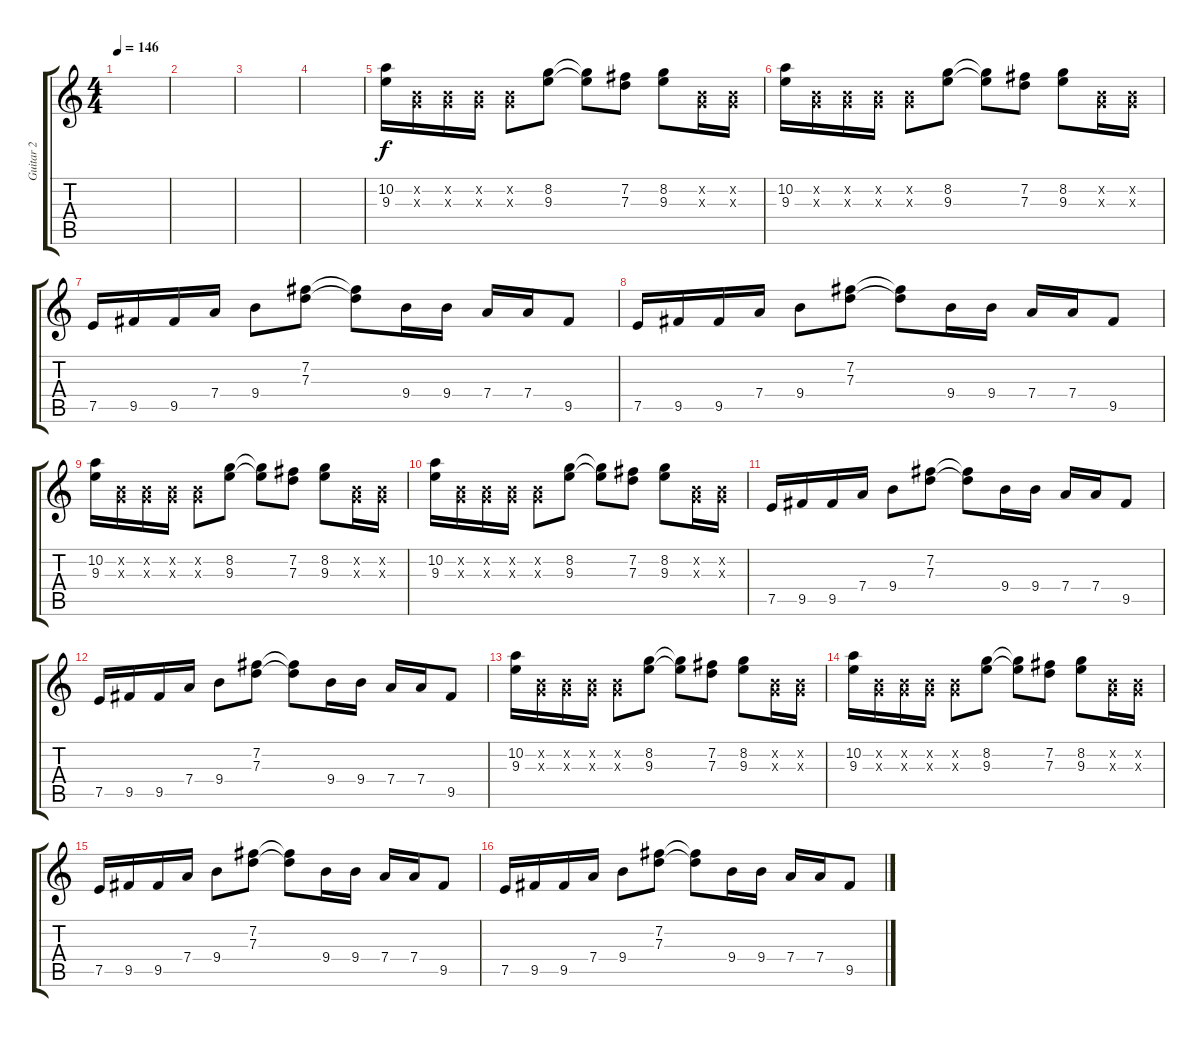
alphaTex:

\track ("Guitar 2" "Guitar 2") {instrument overdrivenguitar}
\staff {score tabs}
\tuning (E4 B3 G3 D3 A2 E2) {hide}
\ts (4 4)
\tempo 146
\clef g2
\ks c
|
|
|
|
(10.2 9.3).16 (0.2{x} 0.3{x}).16 (0.2{x} 0.3{x}).16 (0.2{x} 0.3{x}).16 (0.2{x} 0.3{x}).8 (8.2 9.3).8 (8.2{t} 9.3{t}).8 (7.2 7.3).8 (8.2 9.3).8 (0.2{x} 0.3{x}).16 (0.2{x} 0.3{x}).16 |
(10.2 9.3).16 (0.2{x} 0.3{x}).16 (0.2{x} 0.3{x}).16 (0.2{x} 0.3{x}).16 (0.2{x} 0.3{x}).8 (8.2 9.3).8 (8.2{t} 9.3{t}).8 (7.2 7.3).8 (8.2 9.3).8 (0.2{x} 0.3{x}).16 (0.2{x} 0.3{x}).16 |
7.5.16 9.5.16 9.5.16 7.4.16 9.4.8 (7.2 7.3).8 (7.2{t} 7.3{t}).8 9.4.16 9.4.16 7.4.16 7.4.16 9.5.8 |
7.5.16 9.5.16 9.5.16 7.4.16 9.4.8 (7.2 7.3).8 (7.2{t} 7.3{t}).8 9.4.16 9.4.16 7.4.16 7.4.16 9.5.8 |
(10.2 9.3).16 (0.2{x} 0.3{x}).16 (0.2{x} 0.3{x}).16 (0.2{x} 0.3{x}).16 (0.2{x} 0.3{x}).8 (8.2 9.3).8 (8.2{t} 9.3{t}).8 (7.2 7.3).8 (8.2 9.3).8 (0.2{x} 0.3{x}).16 (0.2{x} 0.3{x}).16 |
(10.2 9.3).16 (0.2{x} 0.3{x}).16 (0.2{x} 0.3{x}).16 (0.2{x} 0.3{x}).16 (0.2{x} 0.3{x}).8 (8.2 9.3).8 (8.2{t} 9.3{t}).8 (7.2 7.3).8 (8.2 9.3).8 (0.2{x} 0.3{x}).16 (0.2{x} 0.3{x}).16 |
7.5.16 9.5.16 9.5.16 7.4.16 9.4.8 (7.2 7.3).8 (7.2{t} 7.3{t}).8 9.4.16 9.4.16 7.4.16 7.4.16 9.5.8 |
7.5.16 9.5.16 9.5.16 7.4.16 9.4.8 (7.2 7.3).8 (7.2{t} 7.3{t}).8 9.4.16 9.4.16 7.4.16 7.4.16 9.5.8 |
(10.2 9.3).16 (0.2{x} 0.3{x}).16 (0.2{x} 0.3{x}).16 (0.2{x} 0.3{x}).16 (0.2{x} 0.3{x}).8 (8.2 9.3).8 (8.2{t} 9.3{t}).8 (7.2 7.3).8 (8.2 9.3).8 (0.2{x} 0.3{x}).16 (0.2{x} 0.3{x}).16 |
(10.2 9.3).16 (0.2{x} 0.3{x}).16 (0.2{x} 0.3{x}).16 (0.2{x} 0.3{x}).16 (0.2{x} 0.3{x}).8 (8.2 9.3).8 (8.2{t} 9.3{t}).8 (7.2 7.3).8 (8.2 9.3).8 (0.2{x} 0.3{x}).16 (0.2{x} 0.3{x}).16 |
7.5.16 9.5.16 9.5.16 7.4.16 9.4.8 (7.2 7.3).8 (7.2{t} 7.3{t}).8 9.4.16 9.4.16 7.4.16 7.4.16 9.5.8 |
7.5.16 9.5.16 9.5.16 7.4.16 9.4.8 (7.2 7.3).8 (7.2{t} 7.3{t}).8 9.4.16 9.4.16 7.4.16 7.4.16 9.5.8
